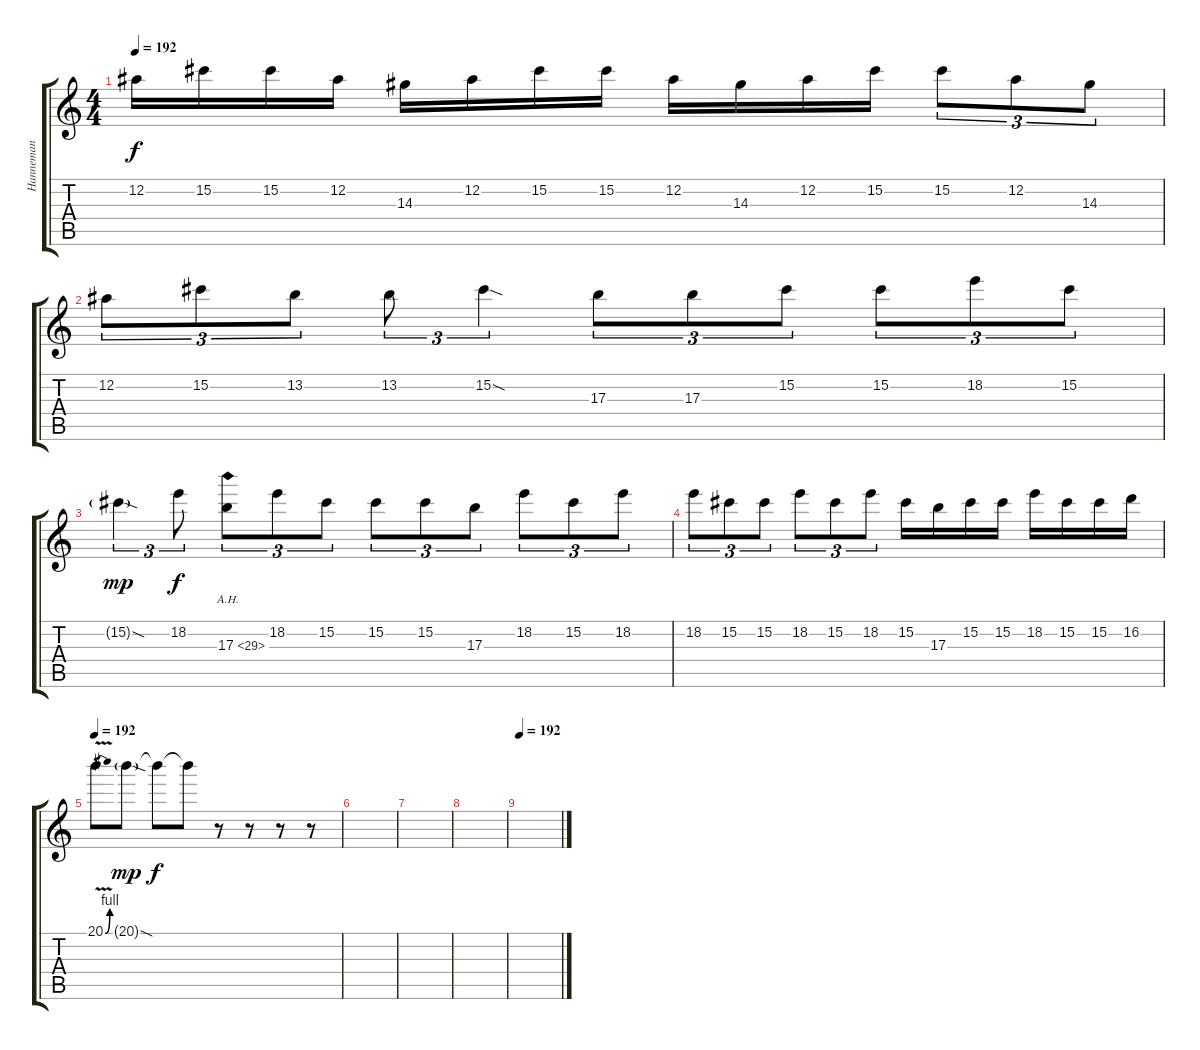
\track (" Hanneman solo" " Hanneman ") {instrument distortionguitar}
\staff {score tabs}
\tuning (Eb4 Bb3 Gb3 Db3 Ab2 Eb2) {hide}
\ts (4 4)
\tempo 192
\clef g2
\ks c
12.2.16{dy f} 15.2.16 15.2.16 12.2.16 14.3.16 12.2.16 15.2.16 15.2.16 12.2.16 14.3.16 12.2.16 15.2.16 15.2.8{tu (3 2)} 12.2.8{tu (3 2)} 14.3.8{tu (3 2)} |
12.2.8{tu (3 2)} 15.2.8{tu (3 2)} 13.2.8{tu (3 2)} 13.2.8{tu (3 2)} 15.2{sod}.4{tu (3 2)} 17.3.8{tu (3 2)} 17.3.8{tu (3 2)} 15.2.8{tu (3 2)} 15.2.8{tu (3 2)} 18.2.8{tu (3 2)} 15.2.8{tu (3 2)} |
15.2{sod g}.4{tu (3 2) dy mp} 18.2.8{tu (3 2) dy f} 17.3{ah 12}.8{tu (3 2)} 18.2.8{tu (3 2)} 15.2.8{tu (3 2)} 15.2.8{tu (3 2)} 15.2.8{tu (3 2)} 17.3.8{tu (3 2)} 18.2.8{tu (3 2)} 15.2.8{tu (3 2)} 18.2.8{tu (3 2)} |
18.2.8{tu (3 2)} 15.2.8{tu (3 2)} 15.2.8{tu (3 2)} 18.2.8{tu (3 2)} 15.2.8{tu (3 2)} 18.2.8{tu (3 2)} 15.2.16 17.3.16 15.2.16 15.2.16 18.2.16 15.2.16 15.2.16 16.2.16 |
\tempo 192
20.1{be (bend 0 0 60 4) v}.8 20.1{sod g}.8{dy mp} 20.1{t}.8{dy f} 20.1{t}.8 r.8 r.8 r.8 r.8 |
|
|
|
\tempo 192
